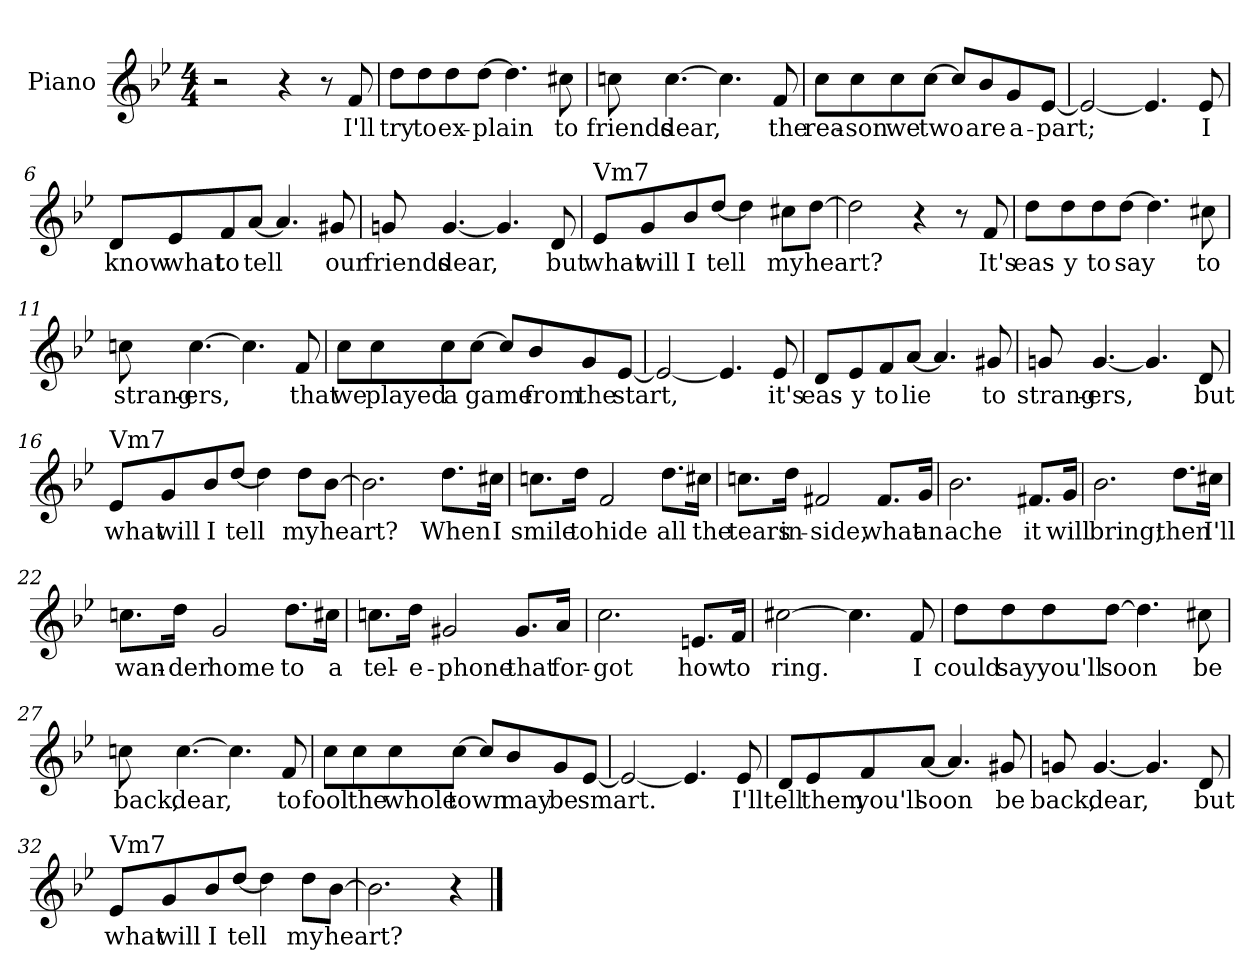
**kern	**text
*part1	*part1
*staff1	*staff1
*I"Piano	*
*I'Pno.	*
*clefG2	*
*k[b-e-]	*
*B-:	*
*M4/4	*
=1	=1
2r	.
4r	.
8r	.
8f/	I'll
=2	=2
8dd\L	try
8dd\	to
8dd\	ex-
[8dd\J	-plain
4.dd\]	.
8cc#X\	to
=3	=3
8ccn\	friends
[4.cc\	dear,
4.cc\]	.
8f/	the
!!LO:LB:g=z
=4	=4
8cc\L	rea-
8cc\	-son
8cc\	we
[8cc\J	two
8cc/L]	.
8b-/	are
8g/	a-
[8e-/J	-part;
=5	=5
2e-/_	.
4.e-/]	.
8e-/	I
=6	=6
8d/L	know
8e-/	what
8f/	to
[8a/J	tell
4.a/]	.
8g#X/	our
!!LO:LB:g=z
=7	=7
8gn/	friends
[4.g/	dear,
4.g/]	.
8d/	but
=8	=8
!LO:TX:a:t=Vm7	!
8e-/L	what
8g/	will
8b-/	I
[8dd/J	tell
4dd\]	.
8cc#X\L	my
[8dd\J	heart?
=9	=9
2dd\]	.
4r	.
8r	.
8f/	It's
!!LO:LB:g=z
=10	=10
8dd\L	eas-
8dd\	-y
8dd\	to
[8dd\J	say
4.dd\]	.
8cc#X\	to
=11	=11
8ccn\	strang-
[4.cc\	-ers,
4.cc\]	.
8f/	that
=12	=12
8cc\L	we
8cc\	played
8cc\	a
[8cc\J	game
8cc/L]	.
8b-/	from
8g/	the
[8e-/J	start,
!!LO:LB:g=z
=13	=13
2e-/_	.
4.e-/]	.
8e-/	it's
=14	=14
8d/L	eas-
8e-/	-y
8f/	to
[8a/J	lie
4.a/]	.
8g#X/	to
=15	=15
8gn/	strang-
[4.g/	-ers,
4.g/]	.
8d/	but
!!LO:LB:g=z
=16	=16
!LO:TX:a:t=Vm7	!
8e-/L	what
8g/	will
8b-/	I
[8dd/J	tell
4dd\]	.
8dd\L	my
[8b-\J	heart?
=17	=17
2.b-\]	.
8.dd\L	When
16cc#X\Jk	I
=18	=18
8.ccn\L	smile
16dd\Jk	to
2f/	hide
8.dd\L	all
16cc#X\Jk	the
!!LO:LB:g=z
=19	=19
8.ccn\L	tears
16dd\Jk	in-
2f#X/	-side,
8.f#/L	what
16g/Jk	an
=20	=20
2.b-\	ache
8.f#X/L	it
16g/Jk	will
=21	=21
2.b-\	bring;
8.dd\L	then
16cc#X\Jk	I'll
!!LO:LB:g=z
=22	=22
8.ccn\L	wan-
16dd\Jk	-der
2g/	home
8.dd\L	to
16cc#X\Jk	a
=23	=23
8.ccn\L	tel-
16dd\Jk	-e-
2g#X/	-phone
8.g#/L	that
16a/Jk	for-
=24	=24
2.cc\	-got
8.en/L	how
16f/Jk	to
=25	=25
[2cc#X\	ring.
4.cc#\]	.
8f/	I
!!LO:PB:g=z
=26	=26
8dd\L	could
8dd\	say
8dd\	you'll
[8dd\J	soon
4.dd\]	.
8cc#X\	be
=27	=27
8ccn\	back,
[4.cc\	dear,
4.cc\]	.
8f/	to
!!LO:LB:g=z
=28	=28
8cc\L	fool
8cc\	the
8cc\	whole
[8cc\J	town
8cc/L]	.
8b-/	may
8g/	be
[8e-/J	smart.
=29	=29
2e-/_	.
4.e-/]	.
8e-/	I'll
=30	=30
8d/L	tell
8e-/	them
8f/	you'll
[8a/J	soon
4.a/]	.
8g#X/	be
!!LO:LB:g=z
=31	=31
8gn/	back,
[4.g/	dear,
4.g/]	.
8d/	but
=32	=32
!LO:TX:a:t=Vm7	!
8e-/L	what
8g/	will
8b-/	I
[8dd/J	tell
4dd\]	.
8dd\L	my
[8b-\J	heart?
=33	=33
2.b-\]	.
4r	.
==	==
*-	*-
